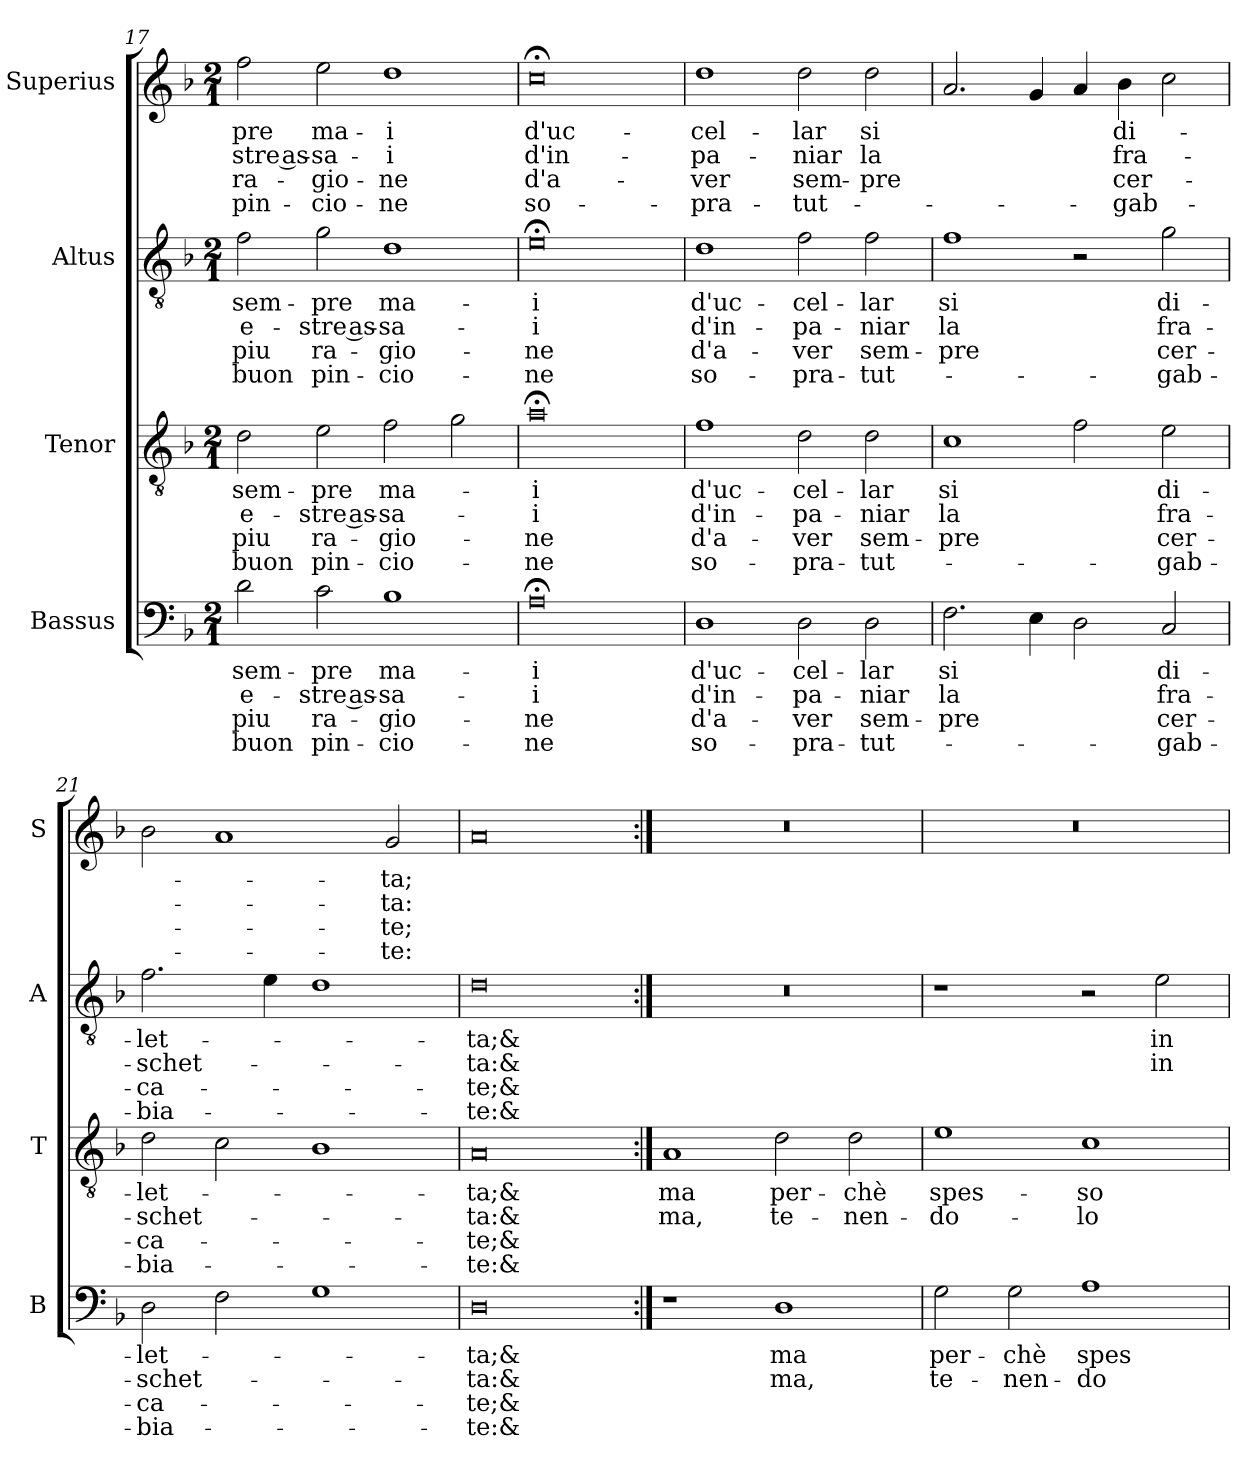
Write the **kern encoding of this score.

**kern	**text	**text	**text	**text	**kern	**text	**text	**text	**text	**kern	**text	**text	**text	**text	**kern	**text	**text	**text	**text
*part4	*part4	*part4	*part4	*part4	*part3	*part3	*part3	*part3	*part3	*part2	*part2	*part2	*part2	*part2	*part1	*part1	*part1	*part1	*part1
*staff4	*staff4	*staff4	*staff4	*staff4	*staff3	*staff3	*staff3	*staff3	*staff3	*staff2	*staff2	*staff2	*staff2	*staff2	*staff1	*staff1	*staff1	*staff1	*staff1
*I"Bassus	*	*	*	*	*I"Tenor	*	*	*	*	*I"Altus	*	*	*	*	*I"Superius	*	*	*	*
*I'B	*	*	*	*	*I'T	*	*	*	*	*I'A	*	*	*	*	*I'S	*	*	*	*
*clefF4	*	*	*	*	*clefGv2	*	*	*	*	*clefGv2	*	*	*	*	*clefG2	*	*	*	*
*k[b-]	*	*	*	*	*k[b-]	*	*	*	*	*k[b-]	*	*	*	*	*k[b-]	*	*	*	*
*M2/1	*	*	*	*	*M2/1	*	*	*	*	*M2/1	*	*	*	*	*M2/1	*	*	*	*
=17	=17	=17	=17	=17	=17	=17	=17	=17	=17	=17	=17	=17	=17	=17	=17	=17	=17	=17	=17
2d\	sem-	-e-	piu	-buon	2d\	sem-	-e-	piu	-buon	2f\	sem-	-e-	piu	-buon	2ff\	-pre	-stre as-	ra-	pin-
2c\	-pre	-stre as-	ra-	pin-	2e\	-pre	-stre as-	ra-	pin-	2g\	-pre	-stre as-	ra-	pin-	2ee\	ma-	-sa-	-gio-	-cio-
1B-	ma-	-sa-	-gio-	-cio-	2f\	ma-	-sa-	-gio-	-cio-	1d	ma-	-sa-	-gio-	-cio-	1dd	-i	-i	-ne	-ne
.	.	.	.	.	2g\	.	.	.	.	.	.	.	.	.	.	.	.	.	.
=18	=18	=18	=18	=18	=18	=18	=18	=18	=18	=18	=18	=18	=18	=18	=18	=18	=18	=18	=18
0A;<	-i	-i	-ne	-ne	0a;<	-i	-i	-ne	-ne	0e;<	-i	-i	-ne	-ne	0cc;<	d'uc-	d'in-	d'a-	so-
=19	=19	=19	=19	=19	=19	=19	=19	=19	=19	=19	=19	=19	=19	=19	=19	=19	=19	=19	=19
1D	d'uc-	d'in-	d'a-	so-	1f	d'uc-	d'in-	d'a-	so-	1d	d'uc-	d'in-	d'a-	so-	1dd	-cel-	-pa-	-ver	-pra-
2D\	-cel-	-pa-	-ver	-pra-	2d\	-cel-	-pa-	-ver	-pra-	2f\	-cel-	-pa-	-ver	-pra-	2dd\	-lar	-niar	sem-	-tut-
2D\	-lar	-niar	sem-	-tut-	2d\	-lar	-niar	sem-	-tut-	2f\	-lar	-niar	sem-	-tut-	2dd\	si	la	-pre	.
=20	=20	=20	=20	=20	=20	=20	=20	=20	=20	=20	=20	=20	=20	=20	=20	=20	=20	=20	=20
2.F\	si	la	-pre	.	1c	si	la	-pre	.	1f	si	la	-pre	.	2.a/	.	.	.	.
4E\	.	.	.	.	.	.	.	.	.	.	.	.	.	.	4g/	.	.	.	.
2D\	.	.	.	.	2f\	.	.	.	.	2r	.	.	.	.	4a/	.	.	.	.
.	.	.	.	.	.	.	.	.	.	.	.	.	.	.	4b-\	di-	fra-	cer-	-gab-
2C/	di-	fra-	cer-	-gab-	2e\	di-	fra-	cer-	-gab-	2g\	di-	fra-	cer-	-gab-	2cc\	.	.	.	.
=21	=21	=21	=21	=21	=21	=21	=21	=21	=21	=21	=21	=21	=21	=21	=21	=21	=21	=21	=21
2D\	-let-	-schet-	-ca-	-bia-	2d\	-let-	-schet-	-ca-	-bia-	2.f\	-let-	-schet-	-ca-	-bia-	2b-\	.	.	.	.
2F\	.	.	.	.	2c\	.	.	.	.	.	.	.	.	.	1a	.	.	.	.
.	.	.	.	.	.	.	.	.	.	4e\	.	.	.	.	.	.	.	.	.
1G	.	.	.	.	1B-	.	.	.	.	1d	.	.	.	.	.	.	.	.	.
.	.	.	.	.	.	.	.	.	.	.	.	.	.	.	2g/	-ta;	-ta:	-te;	-te:
=22	=22	=22	=22	=22	=22	=22	=22	=22	=22	=22	=22	=22	=22	=22	=22	=22	=22	=22	=22
0D	-ta;&	-ta:&	-te;&	-te:&	0A	-ta;&	-ta:&	-te;&	-te:&	0d	-ta;&	-ta:&	-te;&	-te:&	0a	.	.	.	.
=23:|!	=23:|!	=23:|!	=23:|!	=23:|!	=23:|!	=23:|!	=23:|!	=23:|!	=23:|!	=23:|!	=23:|!	=23:|!	=23:|!	=23:|!	=23:|!	=23:|!	=23:|!	=23:|!	=23:|!
1r	.	.	.	.	1A	ma	ma,	.	.	0r	.	.	.	.	0r	.	.	.	.
1D	ma	ma,	.	.	2d\	per-	te-	.	.	.	.	.	.	.	.	.	.	.	.
.	.	.	.	.	2d\	-chè	-nen-	.	.	.	.	.	.	.	.	.	.	.	.
=24	=24	=24	=24	=24	=24	=24	=24	=24	=24	=24	=24	=24	=24	=24	=24	=24	=24	=24	=24
2G\	per-	te-	.	.	1e	spes-	-do-	.	.	1r	.	.	.	.	0r	.	.	.	.
2G\	-chè	-nen-	.	.	.	.	.	.	.	.	.	.	.	.	.	.	.	.	.
1A	spes-	-do-	.	.	1c	-so	-lo	.	.	2r	.	.	.	.	.	.	.	.	.
.	.	.	.	.	.	.	.	.	.	2e\	in	in	.	.	.	.	.	.	.
=	=	=	=	=	=	=	=	=	=	=	=	=	=	=	=	=	=	=	=
*-	*-	*-	*-	*-	*-	*-	*-	*-	*-	*-	*-	*-	*-	*-	*-	*-	*-	*-	*-
